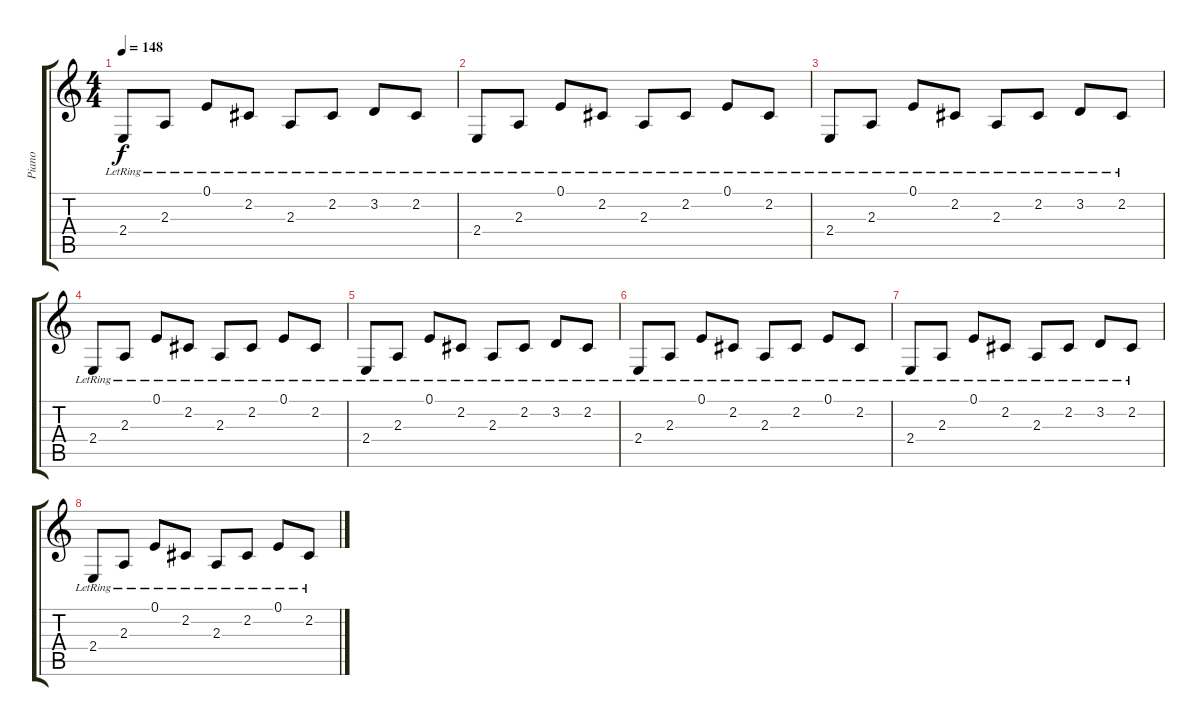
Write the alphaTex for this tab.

\track ("Piano" "Piano") {instrument acousticgrandpiano}
\staff {score tabs}
\tuning (E4 B3 G3 D3 A2 E2) {hide}
\ts (4 4)
\tempo 148
\clef g2
\ks c
2.4{lr}.8{dy f} 2.3{lr}.8 0.1{lr}.8 2.2{lr}.8 2.3{lr}.8 2.2{lr}.8 3.2{lr}.8 2.2{lr}.8 |
2.4{lr}.8 2.3{lr}.8 0.1{lr}.8 2.2{lr}.8 2.3{lr}.8 2.2{lr}.8 0.1{lr}.8 2.2{lr}.8 |
2.4{lr}.8 2.3{lr}.8 0.1{lr}.8 2.2{lr}.8 2.3{lr}.8 2.2{lr}.8 3.2{lr}.8 2.2{lr}.8 |
2.4{lr}.8 2.3{lr}.8 0.1{lr}.8 2.2{lr}.8 2.3{lr}.8 2.2{lr}.8 0.1{lr}.8 2.2{lr}.8 |
2.4{lr}.8 2.3{lr}.8 0.1{lr}.8 2.2{lr}.8 2.3{lr}.8 2.2{lr}.8 3.2{lr}.8 2.2{lr}.8 |
2.4{lr}.8 2.3{lr}.8 0.1{lr}.8 2.2{lr}.8 2.3{lr}.8 2.2{lr}.8 0.1{lr}.8 2.2{lr}.8 |
2.4{lr}.8 2.3{lr}.8 0.1{lr}.8 2.2{lr}.8 2.3{lr}.8 2.2{lr}.8 3.2{lr}.8 2.2{lr}.8 |
2.4{lr}.8 2.3{lr}.8 0.1{lr}.8 2.2{lr}.8 2.3{lr}.8 2.2{lr}.8 0.1{lr}.8 2.2{lr}.8
